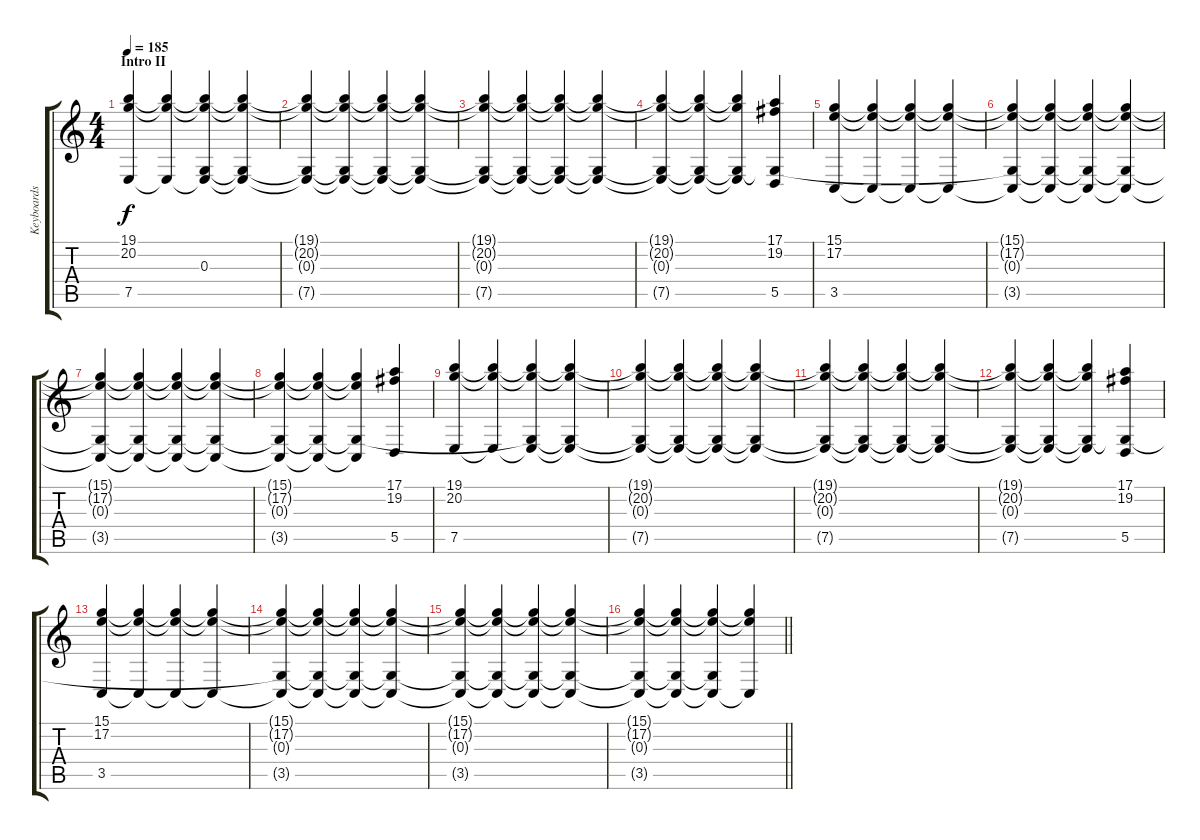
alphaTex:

\track ("Keyboards" "Keyboards") {instrument stringensemble1}
\staff {score tabs}
\tuning (E4 B3 G3 D3 A2 E2) {hide}
\ts (4 4)
\section ("" "Intro II")
\tempo 185
\clef g2
\ks c
(19.1 20.2 7.5).4{dy f} (19.1{t} 20.2{t} 7.5{t}).4 (19.1{t} 20.2{t} 0.3{t} 7.5{t}).4 (19.1{t} 20.2{t} 0.3{t} 7.5{t}).4 |
(19.1{t} 20.2{t} 0.3{t} 7.5{t}).4 (19.1{t} 20.2{t} 0.3{t} 7.5{t}).4 (19.1{t} 20.2{t} 0.3{t} 7.5{t}).4 (19.1{t} 20.2{t} 0.3{t} 7.5{t}).4 |
(19.1{t} 20.2{t} 0.3{t} 7.5{t}).4 (19.1{t} 20.2{t} 0.3{t} 7.5{t}).4 (19.1{t} 20.2{t} 0.3{t} 7.5{t}).4 (19.1{t} 20.2{t} 0.3{t} 7.5{t}).4 |
(19.1{t} 20.2{t} 0.3{t} 7.5{t}).4 (19.1{t} 20.2{t} 0.3{t} 7.5{t}).4 (19.1{t} 20.2{t} 0.3{t} 7.5{t}).4 (17.1 19.2 0.3{t} 5.5).4 |
(15.1 17.2 3.5).4 (15.1{t} 17.2{t} 3.5{t}).4 (15.1{t} 17.2{t} 3.5{t}).4 (15.1{t} 17.2{t} 3.5{t}).4 |
(15.1{t} 17.2{t} 0.3{t} 3.5{t}).4 (15.1{t} 17.2{t} 0.3{t} 3.5{t}).4 (15.1{t} 17.2{t} 0.3{t} 3.5{t}).4 (15.1{t} 17.2{t} 0.3{t} 3.5{t}).4 |
(15.1{t} 17.2{t} 0.3{t} 3.5{t}).4 (15.1{t} 17.2{t} 0.3{t} 3.5{t}).4 (15.1{t} 17.2{t} 0.3{t} 3.5{t}).4 (15.1{t} 17.2{t} 0.3{t} 3.5{t}).4 |
(15.1{t} 17.2{t} 0.3{t} 3.5{t}).4 (15.1{t} 17.2{t} 0.3{t} 3.5{t}).4 (15.1{t} 17.2{t} 0.3{t} 3.5{t}).4 (17.1 19.2 5.5).4 |
(19.1 20.2 7.5).4 (19.1{t} 20.2{t} 7.5{t}).4 (19.1{t} 20.2{t} 0.3{t} 7.5{t}).4 (19.1{t} 20.2{t} 0.3{t} 7.5{t}).4 |
(19.1{t} 20.2{t} 0.3{t} 7.5{t}).4 (19.1{t} 20.2{t} 0.3{t} 7.5{t}).4 (19.1{t} 20.2{t} 0.3{t} 7.5{t}).4 (19.1{t} 20.2{t} 0.3{t} 7.5{t}).4 |
(19.1{t} 20.2{t} 0.3{t} 7.5{t}).4 (19.1{t} 20.2{t} 0.3{t} 7.5{t}).4 (19.1{t} 20.2{t} 0.3{t} 7.5{t}).4 (19.1{t} 20.2{t} 0.3{t} 7.5{t}).4 |
(19.1{t} 20.2{t} 0.3{t} 7.5{t}).4 (19.1{t} 20.2{t} 0.3{t} 7.5{t}).4 (19.1{t} 20.2{t} 0.3{t} 7.5{t}).4 (17.1 19.2 0.3{t} 5.5).4 |
(15.1 17.2 3.5).4 (15.1{t} 17.2{t} 3.5{t}).4 (15.1{t} 17.2{t} 3.5{t}).4 (15.1{t} 17.2{t} 3.5{t}).4 |
(15.1{t} 17.2{t} 0.3{t} 3.5{t}).4 (15.1{t} 17.2{t} 0.3{t} 3.5{t}).4 (15.1{t} 17.2{t} 0.3{t} 3.5{t}).4 (15.1{t} 17.2{t} 0.3{t} 3.5{t}).4 |
(15.1{t} 17.2{t} 0.3{t} 3.5{t}).4 (15.1{t} 17.2{t} 0.3{t} 3.5{t}).4 (15.1{t} 17.2{t} 0.3{t} 3.5{t}).4 (15.1{t} 17.2{t} 0.3{t} 3.5{t}).4 |
\barLineRight lightlight
(15.1{t} 17.2{t} 0.3{t} 3.5{t}).4 (15.1{t} 17.2{t} 0.3{t} 3.5{t}).4 (15.1{t} 17.2{t} 0.3{t} 3.5{t}).4 (15.1{t} 17.2{t} 3.5{t}).4
